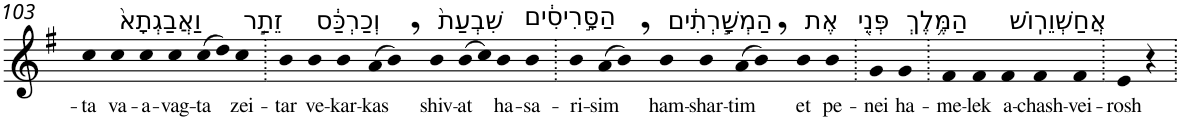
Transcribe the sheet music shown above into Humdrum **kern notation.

**kern	**text
*part1	*part1
*staff1	*staff1
*I"Piano	*
*I'Pno	*
!!LO:PB:g=z
*clefG2	*
*k[f#]	*
*G:	*
=103	=103
!	!LO:LY:b
4cc	-ta
!LO:TX:a:t=וַאֲבַגְתָא֙	!
!	!LO:LY:b
4cc	va-
!	!LO:LY:b
4cc	-a-
!	!LO:LY:b
4cc	-vag-
!	!LO:LY:b
(>8cc	-ta
8dd)	.
!LO:TX:a:t=זֵתַ֣ר	!
!	!LO:LY:b
4cc	zei-
=104.	=104.
!	!LO:LY:b
4b	-tar
!LO:TX:a:t=וְכַרְכַּ֔ס	!
!	!LO:LY:b
4b	ve-
!	!LO:LY:b
4b	-kar-
!	!LO:LY:b
(>8a	-kas
8b,)	.
!LO:TX:a:t=שִׁבְעַת֙	!
!	!LO:LY:b
4b	shiv-
!	!LO:LY:b
(>8b	-at
8cc)	.
!LO:TX:a:t=הַסָּ֣רִיסִ֔ים	!
!	!LO:LY:b
4b	ha-
!	!LO:LY:b
4b	-sa-
=105.	=105.
!	!LO:LY:b
4b	-ri-
!	!LO:LY:b
(>8a	-sim
8b,)	.
!LO:TX:a:t=הַמְשָׁ֣רְתִ֔ים	!
!	!LO:LY:b
4b	ham-
!	!LO:LY:b
4b	-shar-
!	!LO:LY:b
(>8a	-tim
8b,)	.
!LO:TX:a:t=אֶת	!
!	!LO:LY:b
4b	et
!LO:TX:a:t=פְּנֵ֖י	!
!	!LO:LY:b
4b	pe-
=106.	=106.
!	!LO:LY:b
4g	-nei
!LO:TX:a:t=הַמֶּ֥לֶךְ	!
!	!LO:LY:b
4g	ha-
=107.	=107.
!	!LO:LY:b
4f#	-me-
!	!LO:LY:b
4f#	-lek
!LO:TX:a:t=אֲחַשְׁוֵרֽוֹשׁ	!
!	!LO:LY:b
4f#	a-
!	!LO:LY:b
4f#	-chash-
!	!LO:LY:b
4f#	-vei-
=108.	=108.
!	!LO:LY:b
4e	-rosh
4r	.
=.	=.
*-	*-
